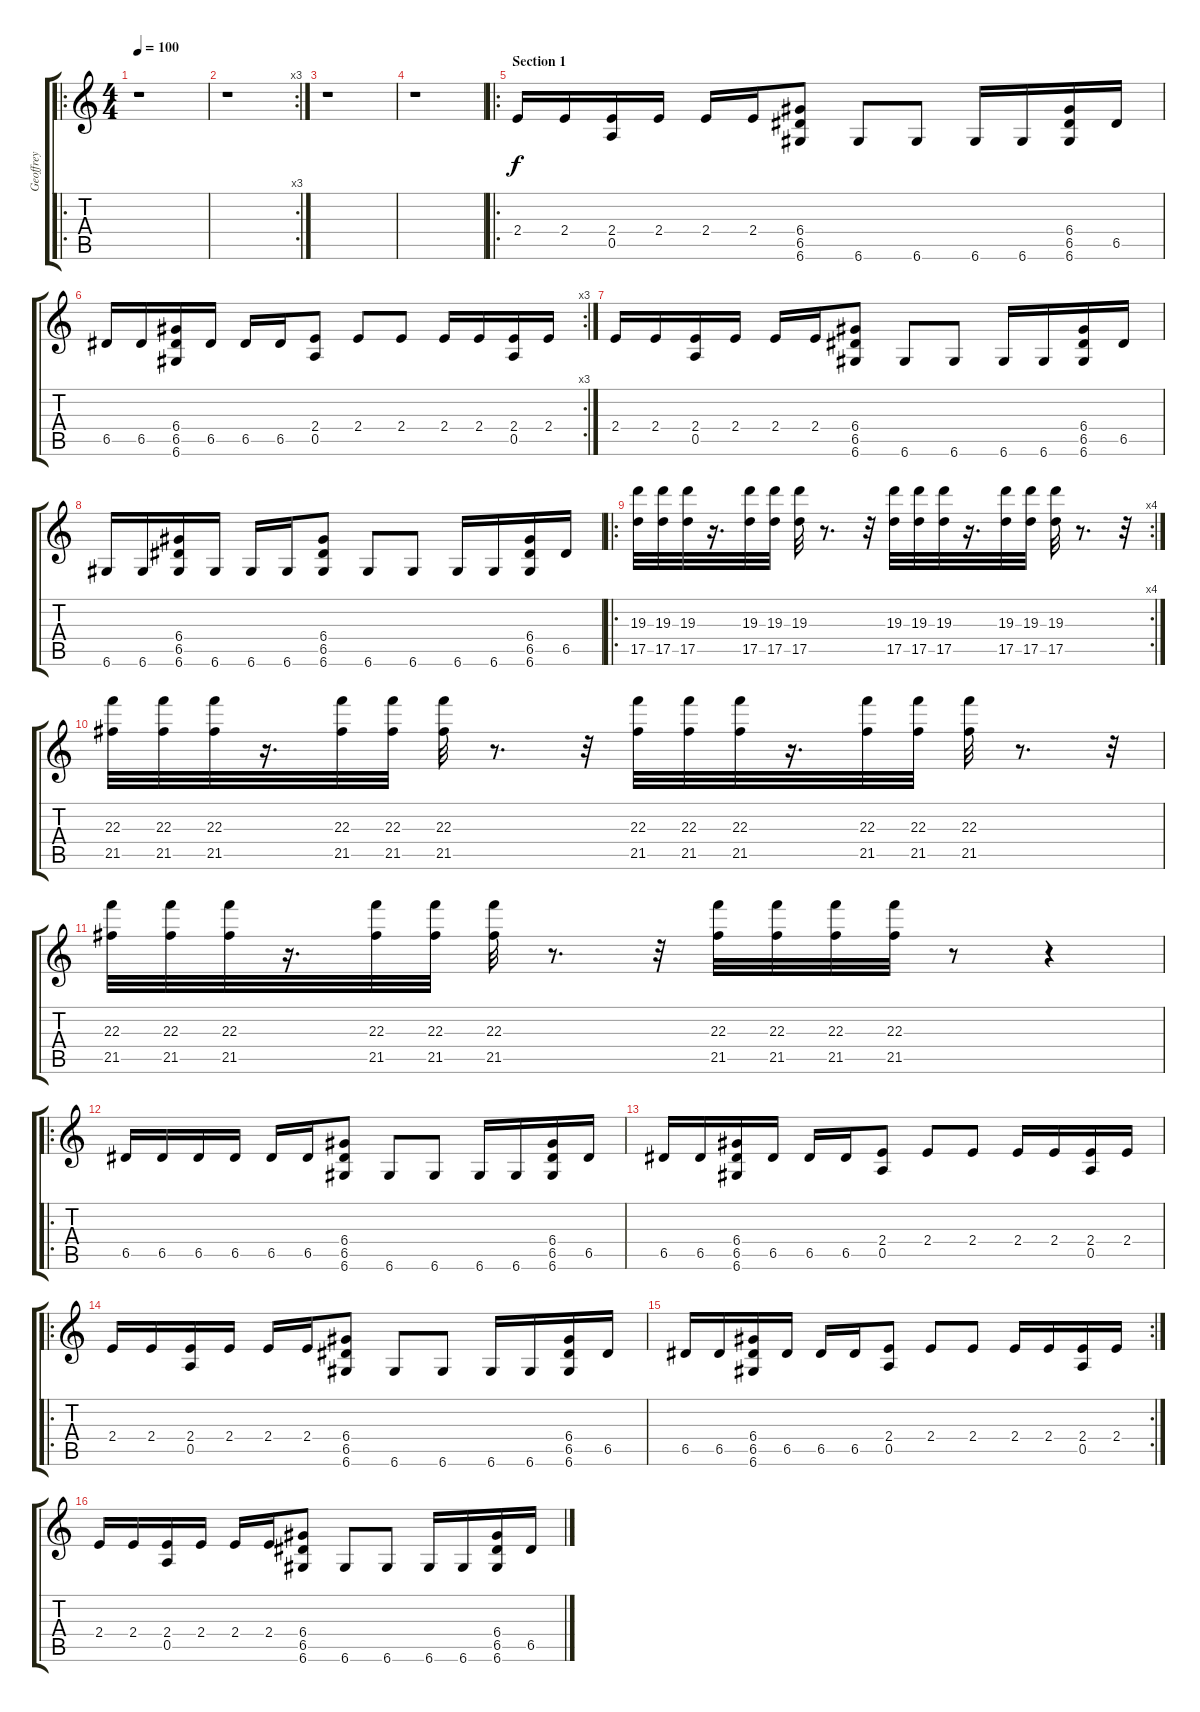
\track ("Geoffrey" "Geoffrey") {instrument distortionguitar}
\staff {score tabs}
\tuning (E4 B3 G3 D3 A2 D2) {hide}
\ro
\ts (4 4)
\tempo 100
\clef g2
\ks c
r.1{dy f instrument distortionguitar} |
\rc 3
r.1 |
r.1 |
r.1 |
\ro
\section ("" "Section 1")
2.4.16 2.4.16 (2.4 0.5).16 2.4.16 2.4.16 2.4.16 (6.4 6.5 6.6).8 6.6.8 6.6.8 6.6.16 6.6.16 (6.4 6.5 6.6).16 6.5.16 |
\rc 3
6.5.16 6.5.16 (6.4 6.5 6.6).16 6.5.16 6.5.16 6.5.16 (2.4 0.5).8 2.4.8 2.4.8 2.4.16 2.4.16 (2.4 0.5).16 2.4.16 |
2.4.16 2.4.16 (2.4 0.5).16 2.4.16 2.4.16 2.4.16 (6.4 6.5 6.6).8 6.6.8 6.6.8 6.6.16 6.6.16 (6.4 6.5 6.6).16 6.5.16 |
6.6.16 6.6.16 (6.4 6.5 6.6).16 6.6.16 6.6.16 6.6.16 (6.4 6.5 6.6).8 6.6.8 6.6.8 6.6.16 6.6.16 (6.4 6.5 6.6).16 6.5.16 |
\ro
\rc 4
(19.3 17.5).32 (19.3 17.5).32 (19.3 17.5).32 r.16{d} (19.3 17.5).32 (19.3 17.5).32 (19.3 17.5).32 r.8{d} r.32 (19.3 17.5).32 (19.3 17.5).32 (19.3 17.5).32 r.16{d} (19.3 17.5).32 (19.3 17.5).32 (19.3 17.5).32 r.8{d} r.32 |
(22.3 21.5).32 (22.3 21.5).32 (22.3 21.5).32 r.16{d} (22.3 21.5).32 (22.3 21.5).32 (22.3 21.5).32 r.8{d} r.32 (22.3 21.5).32 (22.3 21.5).32 (22.3 21.5).32 r.16{d} (22.3 21.5).32 (22.3 21.5).32 (22.3 21.5).32 r.8{d} r.32 |
(22.3 21.5).32 (22.3 21.5).32 (22.3 21.5).32 r.16{d} (22.3 21.5).32 (22.3 21.5).32 (22.3 21.5).32 r.8{d} r.32 (22.3 21.5).32 (22.3 21.5).32 (22.3 21.5).32 (22.3 21.5).32 r.8 r.4 |
\ro
6.5.16 6.5.16 6.5.16 6.5.16 6.5.16 6.5.16 (6.4 6.5 6.6).8 6.6.8 6.6.8 6.6.16 6.6.16 (6.4 6.5 6.6).16 6.5.16 |
6.5.16 6.5.16 (6.4 6.5 6.6).16 6.5.16 6.5.16 6.5.16 (2.4 0.5).8 2.4.8 2.4.8 2.4.16 2.4.16 (2.4 0.5).16 2.4.16 |
\ro
2.4.16 2.4.16 (2.4 0.5).16 2.4.16 2.4.16 2.4.16 (6.4 6.5 6.6).8 6.6.8 6.6.8 6.6.16 6.6.16 (6.4 6.5 6.6).16 6.5.16 |
\rc 2
6.5.16 6.5.16 (6.4 6.5 6.6).16 6.5.16 6.5.16 6.5.16 (2.4 0.5).8 2.4.8 2.4.8 2.4.16 2.4.16 (2.4 0.5).16 2.4.16 |
2.4.16 2.4.16 (2.4 0.5).16 2.4.16 2.4.16 2.4.16 (6.4 6.5 6.6).8 6.6.8 6.6.8 6.6.16 6.6.16 (6.4 6.5 6.6).16 6.5.16
